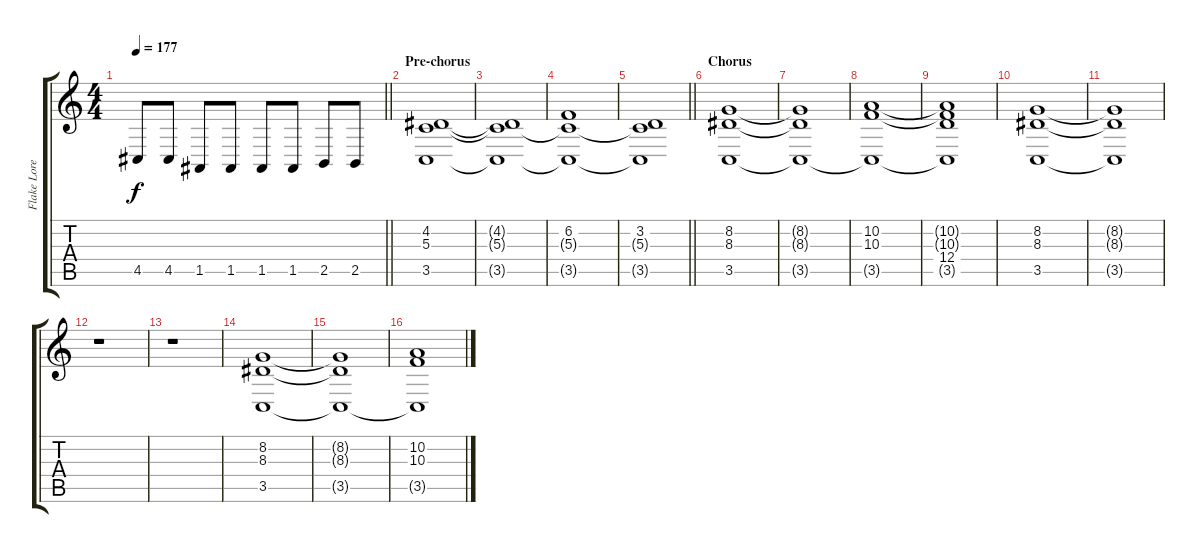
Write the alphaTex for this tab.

\track ("Flake Lorenz [keyboard]" "Flake Lore") {instrument lead8bassandlead}
\staff {score tabs}
\tuning (E4 B3 G3 D3 A2 E2) {hide}
\ts (4 4)
\tempo 177
\clef g2
\barLineRight lightlight
\ks c
4.5.8{dy f} 4.5.8 1.5.8 1.5.8 1.5.8 1.5.8 2.5.8 2.5.8 |
\section ("" "Pre-chorus")
(4.2 5.3 3.5).1{volume 11 balance 8 instrument choiraahs} |
(4.2{t} 5.3{t} 3.5{t}).1 |
(6.2 5.3{t} 3.5{t}).1 |
\barLineRight lightlight
(3.2 5.3{t} 3.5{t}).1 |
\section ("" "Chorus")
(8.2 8.3 3.5).1 |
(8.2{t} 8.3{t} 3.5{t}).1 |
(10.2 10.3 3.5{t}).1 |
(10.2{t} 10.3{t} 12.4 3.5{t}).1 |
(8.2 8.3 3.5).1 |
(8.2{t} 8.3{t} 3.5{t}).1 |
r.1 |
r.1 |
(8.2 8.3 3.5).1 |
(8.2{t} 8.3{t} 3.5{t}).1 |
(10.2 10.3 3.5{t}).1
